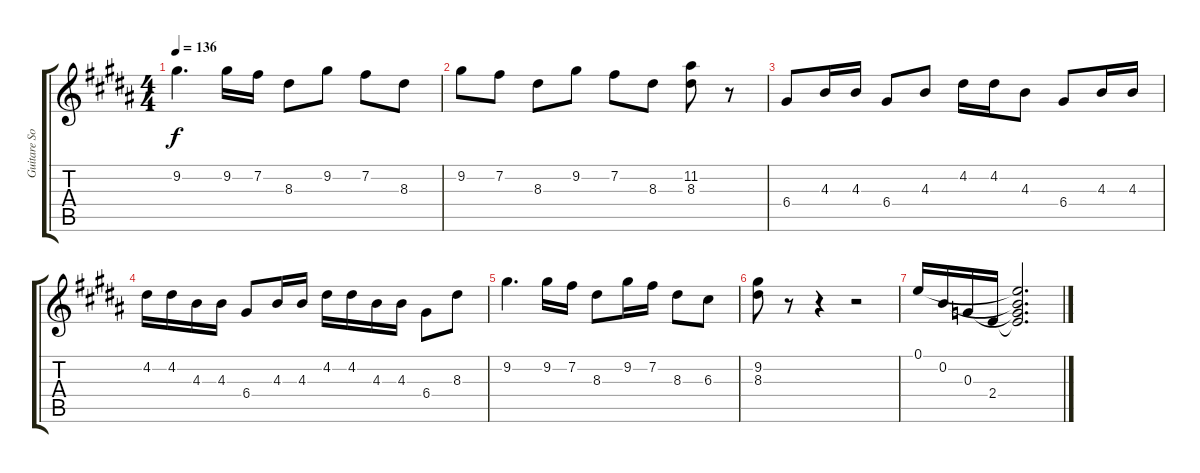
\track ("Guitare Solo" "Guitare So") {instrument electricguitarjazz bank 255}
\staff {score tabs}
\tuning (E4 B3 G3 D3 A2 E2) {hide}
\ts (4 4)
\tempo 136
\clef g2
\ks g#minor
9.2.4{d dy f} 9.2.16 7.2.16 8.3.8 9.2.8 7.2.8 8.3.8 |
9.2.8 7.2.8 8.3.8 9.2.8 7.2.8 8.3.8 (11.2 8.3).8 r.8 |
6.4.8 4.3.16 4.3.16 6.4.8 4.3.8 4.2.16 4.2.16 4.3.8 6.4.8 4.3.16 4.3.16 |
4.2.16 4.2.16 4.3.16 4.3.16 6.4.8 4.3.16 4.3.16 4.2.16 4.2.16 4.3.16 4.3.16 6.4.8 8.3.8 |
9.2.4{d} 9.2.16 7.2.16 8.3.8 9.2.16 7.2.16 8.3.8 6.3.8 |
(9.2 8.3).8 r.8 r.4 r.2 |
0.1.16 0.2.16 0.3.16 2.4.16 (0.1{t} 0.2{t} 0.3{t} 2.4{t}).2{d}
